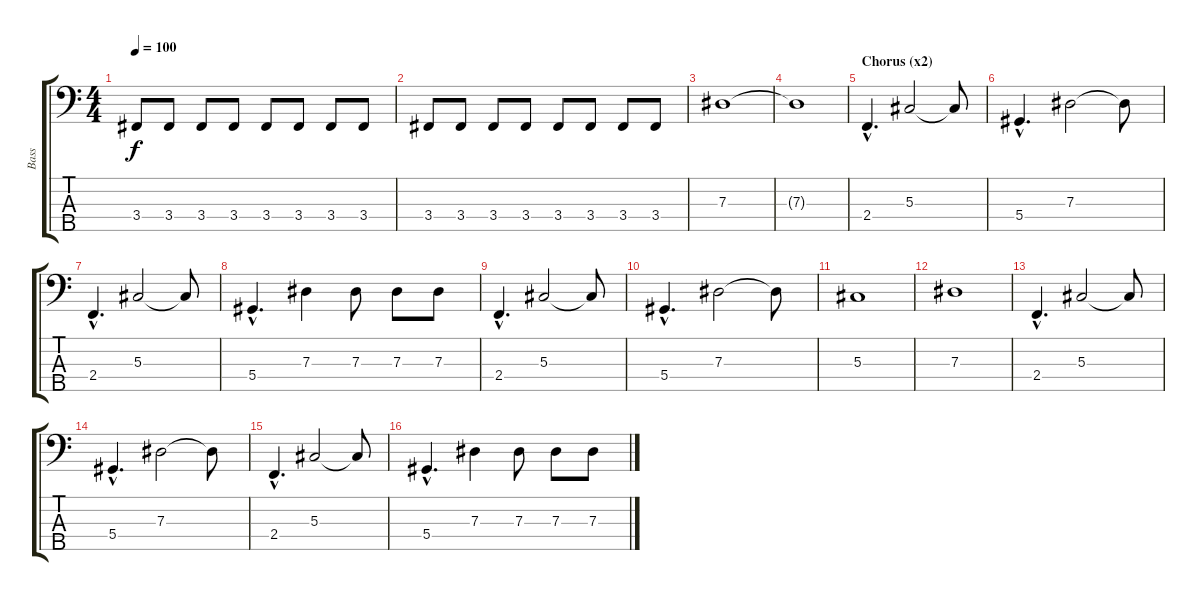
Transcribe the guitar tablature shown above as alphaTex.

\track ("Bass" "Bass") {instrument electricbassfinger}
\staff {score tabs}
\tuning (Gb2 Db2 Ab1 Eb1 Bb0) {hide}
\ts (4 4)
\tempo 100
\clef f4
\ks c
3.4.8{dy f} 3.4.8 3.4.8 3.4.8 3.4.8 3.4.8 3.4.8 3.4.8 |
3.4.8 3.4.8 3.4.8 3.4.8 3.4.8 3.4.8 3.4.8 3.4.8 |
7.3.1 |
7.3{t}.1 |
\section ("" "Chorus (x2)")
2.4{hac}.4{d} 5.3.2 5.3{t}.8 |
5.4{hac}.4{d} 7.3.2 7.3{t}.8 |
2.4{hac}.4{d} 5.3.2 5.3{t}.8 |
5.4{hac}.4{d} 7.3.4 7.3.8 7.3.8 7.3.8 |
2.4{hac}.4{d} 5.3.2 5.3{t}.8 |
5.4{hac}.4{d} 7.3.2 7.3{t}.8 |
5.3.1 |
7.3.1 |
2.4{hac}.4{d} 5.3.2 5.3{t}.8 |
5.4{hac}.4{d} 7.3.2 7.3{t}.8 |
2.4{hac}.4{d} 5.3.2 5.3{t}.8 |
5.4{hac}.4{d} 7.3.4 7.3.8 7.3.8 7.3.8
